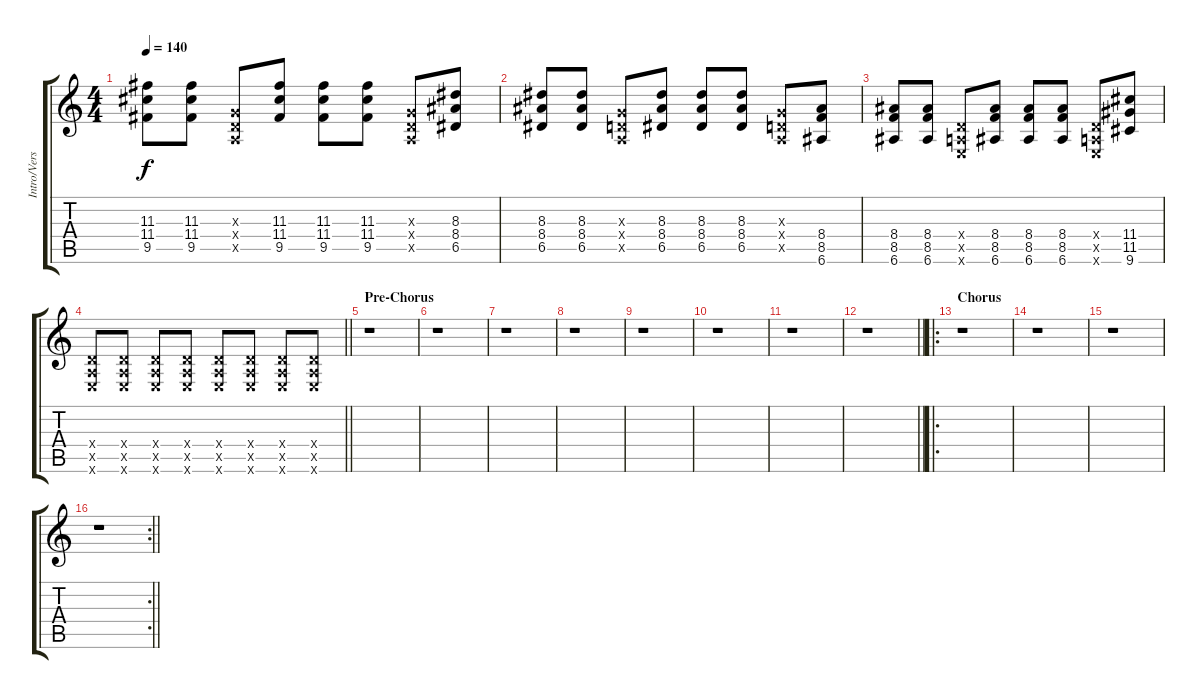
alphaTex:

\track ("Intro/Verse/Bridge Guitar" "Intro/Vers") {instrument acousticguitarsteel}
\staff {score tabs}
\tuning (E4 B3 G3 D3 A2 E2) {hide}
\ts (4 4)
\tempo 140
\clef g2
\ks c
(11.3 11.4 9.5).8{dy f} (11.3 11.4 9.5).8 (0.3{x} 0.4{x} 0.5{x}).8 (11.3 11.4 9.5).8 (11.3 11.4 9.5).8 (11.3 11.4 9.5).8 (0.3{x} 0.4{x} 0.5{x}).8 (8.3 8.4 6.5).8 |
(8.3 8.4 6.5).8 (8.3 8.4 6.5).8 (0.3{x} 0.4{x} 0.5{x}).8 (8.3 8.4 6.5).8 (8.3 8.4 6.5).8 (8.3 8.4 6.5).8 (0.3{x} 0.4{x} 0.5{x}).8 (8.4 8.5 6.6).8 |
(8.4 8.5 6.6).8 (8.4 8.5 6.6).8 (0.4{x} 0.5{x} 0.6{x}).8 (8.4 8.5 6.6).8 (8.4 8.5 6.6).8 (8.4 8.5 6.6).8 (0.4{x} 0.5{x} 0.6{x}).8 (11.4 11.5 9.6).8 |
\barLineRight lightlight
(0.4{x} 0.5{x} 0.6{x}).8 (0.4{x} 0.5{x} 0.6{x}).8 (0.4{x} 0.5{x} 0.6{x}).8 (0.4{x} 0.5{x} 0.6{x}).8 (0.4{x} 0.5{x} 0.6{x}).8 (0.4{x} 0.5{x} 0.6{x}).8 (0.4{x} 0.5{x} 0.6{x}).8 (0.4{x} 0.5{x} 0.6{x}).8 |
\section ("" "Pre-Chorus")
r.1 |
r.1 |
r.1 |
r.1 |
r.1 |
r.1 |
r.1 |
\barLineRight lightlight
r.1 |
\ro
\section ("" "Chorus")
r.1 |
r.1 |
r.1 |
\rc 2
\barLineRight lightlight
r.1
